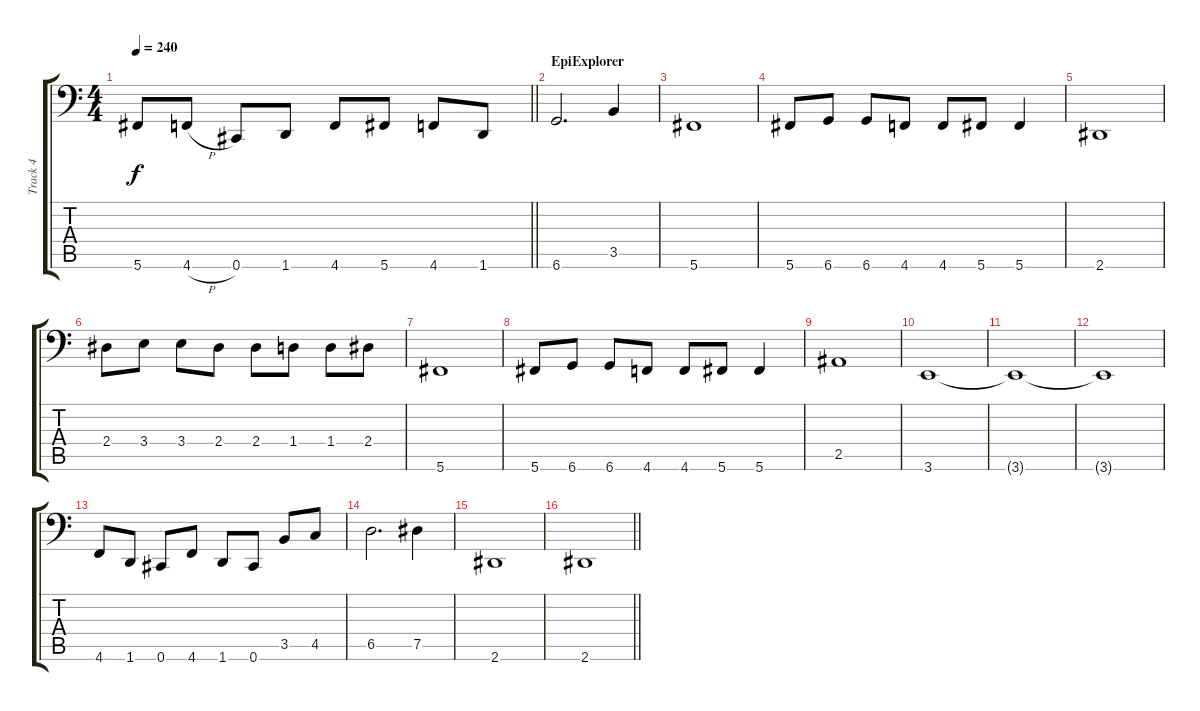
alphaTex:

\track ("Track 4" "Track 4") {instrument electricbassfinger}
\staff {score tabs}
\tuning (Eb3 Bb2 Gb2 Db2 Ab1 Db1) {hide}
\ts (4 4)
\tempo 240
\clef f4
\barLineRight lightlight
\ks c
5.6.8{dy f} 4.6{h}.8 0.6.8 1.6.8 4.6.8 5.6.8 4.6.8 1.6.8 |
\section ("" "EpiExplorer")
6.6.2{d} 3.5.4 |
5.6.1 |
5.6.8 6.6.8 6.6.8 4.6.8 4.6.8 5.6.8 5.6.4 |
2.6.1 |
2.4.8 3.4.8 3.4.8 2.4.8 2.4.8 1.4.8 1.4.8 2.4.8 |
5.6.1 |
5.6.8 6.6.8 6.6.8 4.6.8 4.6.8 5.6.8 5.6.4 |
2.5.1 |
3.6.1 |
3.6{t}.1 |
3.6{t}.1 |
4.6.8 1.6.8 0.6.8 4.6.8 1.6.8 0.6.8 3.5.8 4.5.8 |
6.5.2{d} 7.5.4 |
2.6.1 |
\barLineRight lightlight
2.6.1
